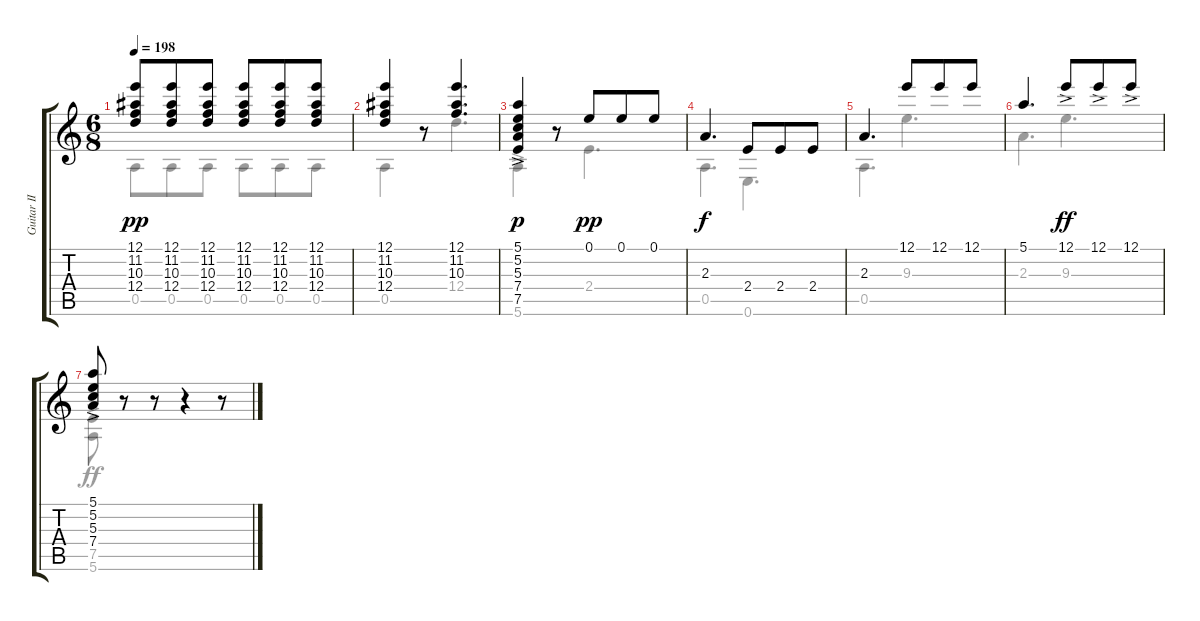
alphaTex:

\track ("Guitar II" "Guitar II") {instrument acousticguitarnylon}
\staff {score tabs}
\tuning (E4 B3 G3 D3 A2 E2) {hide}
\voice
\ts (6 8)
\tempo 198
\clef g2
\ks c
(12.1 11.2 10.3 12.4).8{dy pp} (12.1 11.2 10.3 12.4).8 (12.1 11.2 10.3 12.4).8 (12.1 11.2 10.3 12.4).8 (12.1 11.2 10.3 12.4).8 (12.1 11.2 10.3 12.4).8 |
(12.1 11.2 10.3 12.4).4 r.8 (12.1 11.2 10.3).4{d} |
(5.1{ac} 5.2{ac} 5.3{ac} 7.4{ac} 7.5{ac}).4{dy p} r.8 0.1.8{dy pp} 0.1.8 0.1.8 |
2.3.4{d dy f} 2.4.8 2.4.8 2.4.8 |
2.3.4{d} 12.1.8 12.1.8 12.1.8 |
5.1.4{d} 12.1{ac}.8{dy ff} 12.1{ac}.8 12.1{ac}.8 |
(5.1{ac} 5.2{ac} 5.3{ac} 7.4{ac}).8 r.8 r.8 r.4 r.8
\voice
\clef g2
\ottava regular
\simile none
\ks c
0.5.8{dy pp} 0.5.8 0.5.8 0.5.8 0.5.8 0.5.8 |
0.5.4 r.8 12.4.4{d} |
5.6{ac}.4{dy p} r.8 2.4.4{d dy pp} |
0.5.4{d dy f} 0.6.4{d} |
0.5.4{d} 9.3.4{d} |
2.3.4{d} 9.3.4{d} |
(7.5{ac} 5.6{ac}).8{dy ff} r.8 r.8 r.4 r.8
